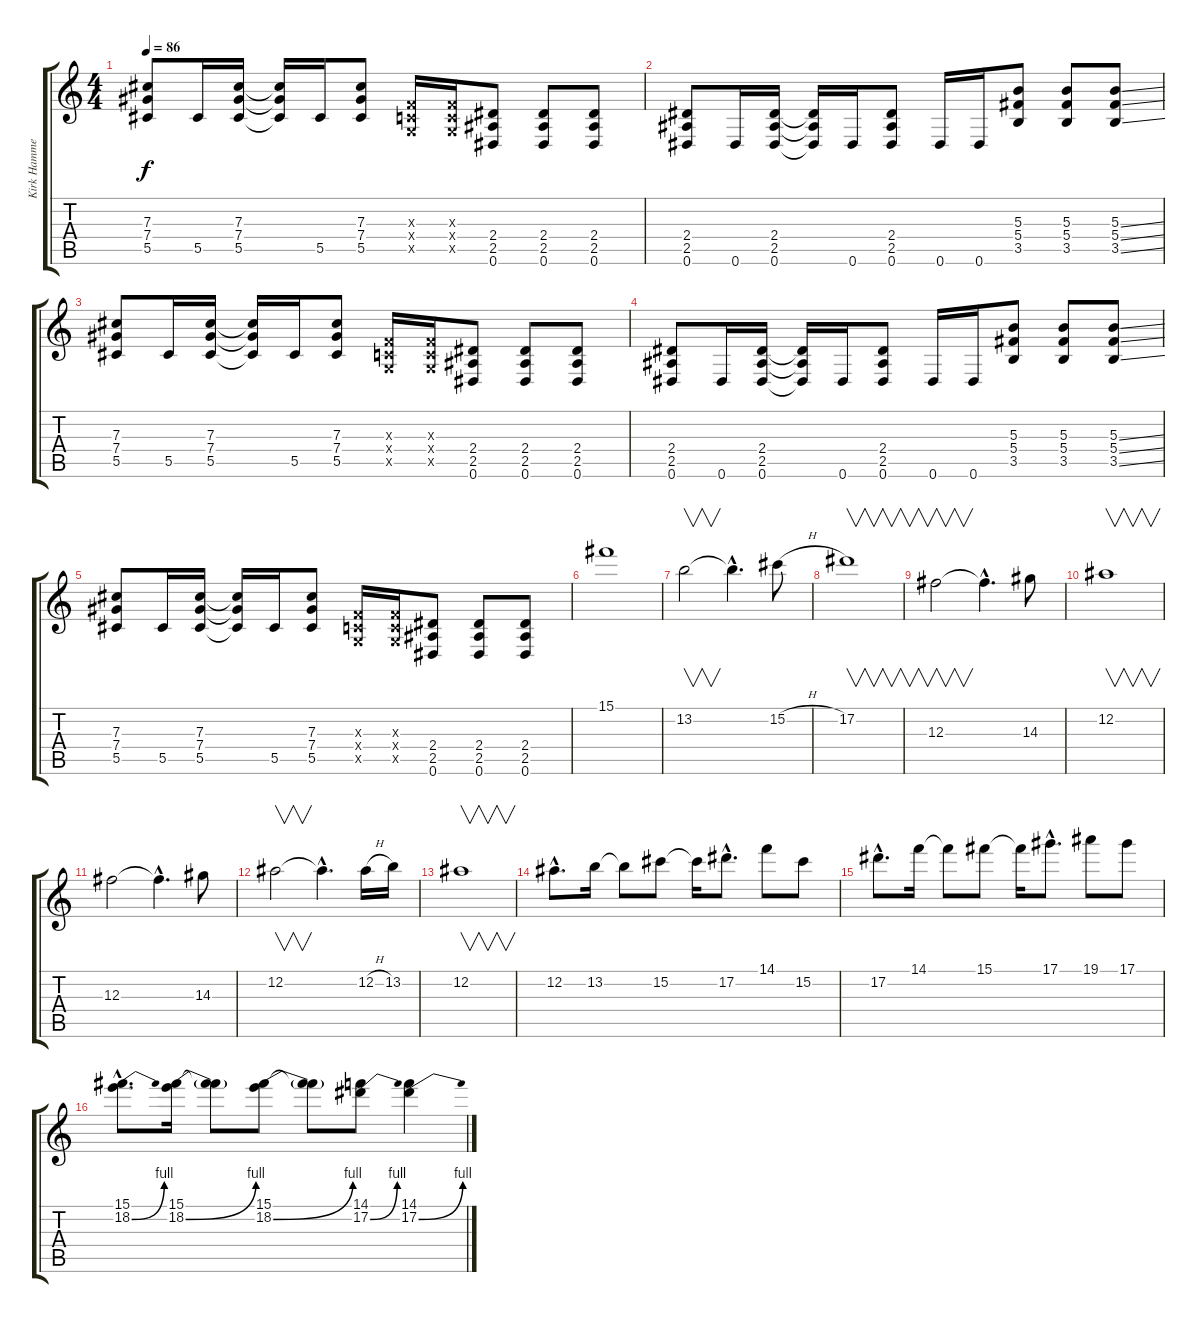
\track ("Kirk Hammet (disto)" "Kirk Hamme") {instrument overdrivenguitar}
\staff {score tabs}
\tuning (Eb4 Bb3 Gb3 Db3 Ab2 Eb2) {hide}
\ts (4 4)
\tempo 86
\clef g2
\ks c
(7.3 7.4 5.5).8{dy f} 5.5.16 (7.3 7.4 5.5).16 (7.3{t} 7.4{t} 5.5{t}).16 5.5.16 (7.3 7.4 5.5).8 (-1.3{x} -1.4{x} -1.5{x}).16 (-1.3{x} -1.4{x} -1.5{x}).16 (2.4 2.5 0.6).8 (2.4 2.5 0.6).8 (2.4 2.5 0.6).8 |
(2.4 2.5 0.6).8 0.6.16 (2.4 2.5 0.6).16 (2.4{t} 2.5{t} 0.6{t}).16 0.6.16 (2.4 2.5 0.6).8 0.6.16 0.6.16 (5.3 5.4 3.5).8 (5.3 5.4 3.5).8 (5.3{ss} 5.4{ss} 3.5{ss}).8 |
(7.3 7.4 5.5).8 5.5.16 (7.3 7.4 5.5).16 (7.3{t} 7.4{t} 5.5{t}).16 5.5.16 (7.3 7.4 5.5).8 (-1.3{x} -1.4{x} -1.5{x}).16 (-1.3{x} -1.4{x} -1.5{x}).16 (2.4 2.5 0.6).8 (2.4 2.5 0.6).8 (2.4 2.5 0.6).8 |
(2.4 2.5 0.6).8 0.6.16 (2.4 2.5 0.6).16 (2.4{t} 2.5{t} 0.6{t}).16 0.6.16 (2.4 2.5 0.6).8 0.6.16 0.6.16 (5.3 5.4 3.5).8 (5.3 5.4 3.5).8 (5.3{ss} 5.4{ss} 3.5{ss}).8 |
(7.3 7.4 5.5).8 5.5.16 (7.3 7.4 5.5).16 (7.3{t} 7.4{t} 5.5{t}).16 5.5.16 (7.3 7.4 5.5).8 (-1.3{x} -1.4{x} -1.5{x}).16 (-1.3{x} -1.4{x} -1.5{x}).16 (2.4 2.5 0.6).8 (2.4 2.5 0.6).8 (2.4 2.5 0.6).8 |
15.1.1 |
13.2.2{v} 13.2{hac t}.4{d} 15.2{h}.8 |
17.2.1{v} |
12.3.2{v} 12.3{hac t}.4{d} 14.3.8 |
12.2.1{v} |
12.3.2 12.3{hac t}.4{d} 14.3.8 |
12.2.2{v} 12.2{hac t}.4{d} 12.2{h}.16 13.2.16 |
12.2.1{v} |
12.2{hac}.8{d} 13.2.16 13.2{t}.8 15.2.8 15.2{t}.16 17.2{hac}.8{d} 14.1.8 15.2.8 |
17.2{hac}.8{d} 14.1.16 14.1{t}.8 15.1.8 15.1{t}.16 17.1{hac}.8{d} 19.1.8 17.1.8 |
(15.1{hac} 18.2{be (bend 0 0 60 4) hac}).8{d} (15.1 18.2{be (bend 0 0 60 4)}).16 (15.1{t} 18.2{t}).8 (15.1 18.2{be (bend 0 0 60 4)}).8 (15.1{t} 18.2{t}).8 (14.1 17.2{be (bend 0 0 60 4)}).8 (14.1 17.2{be (bend 0 0 60 4)}).4
